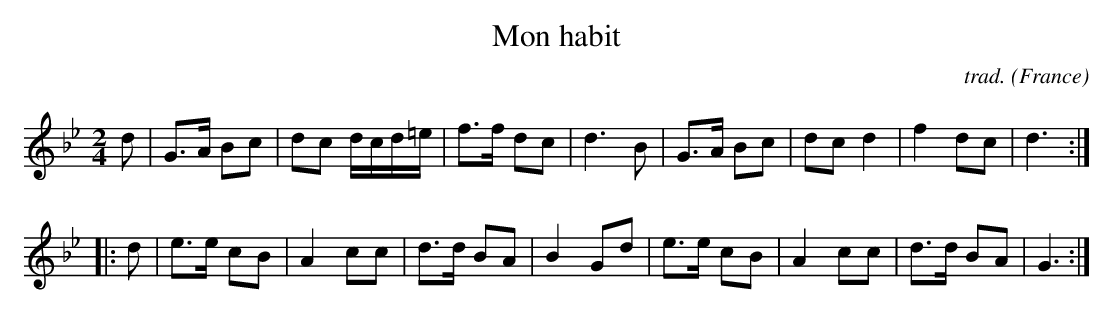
X:1
T:Mon habit
C:trad.
O:France
M:2/4
L:1/8
K:G minor
d | G3/A/ Bc | dc d/c/d/=e/ | f3/f/ dc | d3 B | G3/A/ Bc | dc d2 | f2 dc | d3 :|
|: d | e3/e/ cB | A2 cc | d3/d/ BA | B2 Gd | e3/e/ cB | A2 cc | d3/d/ BA | G3 :|
